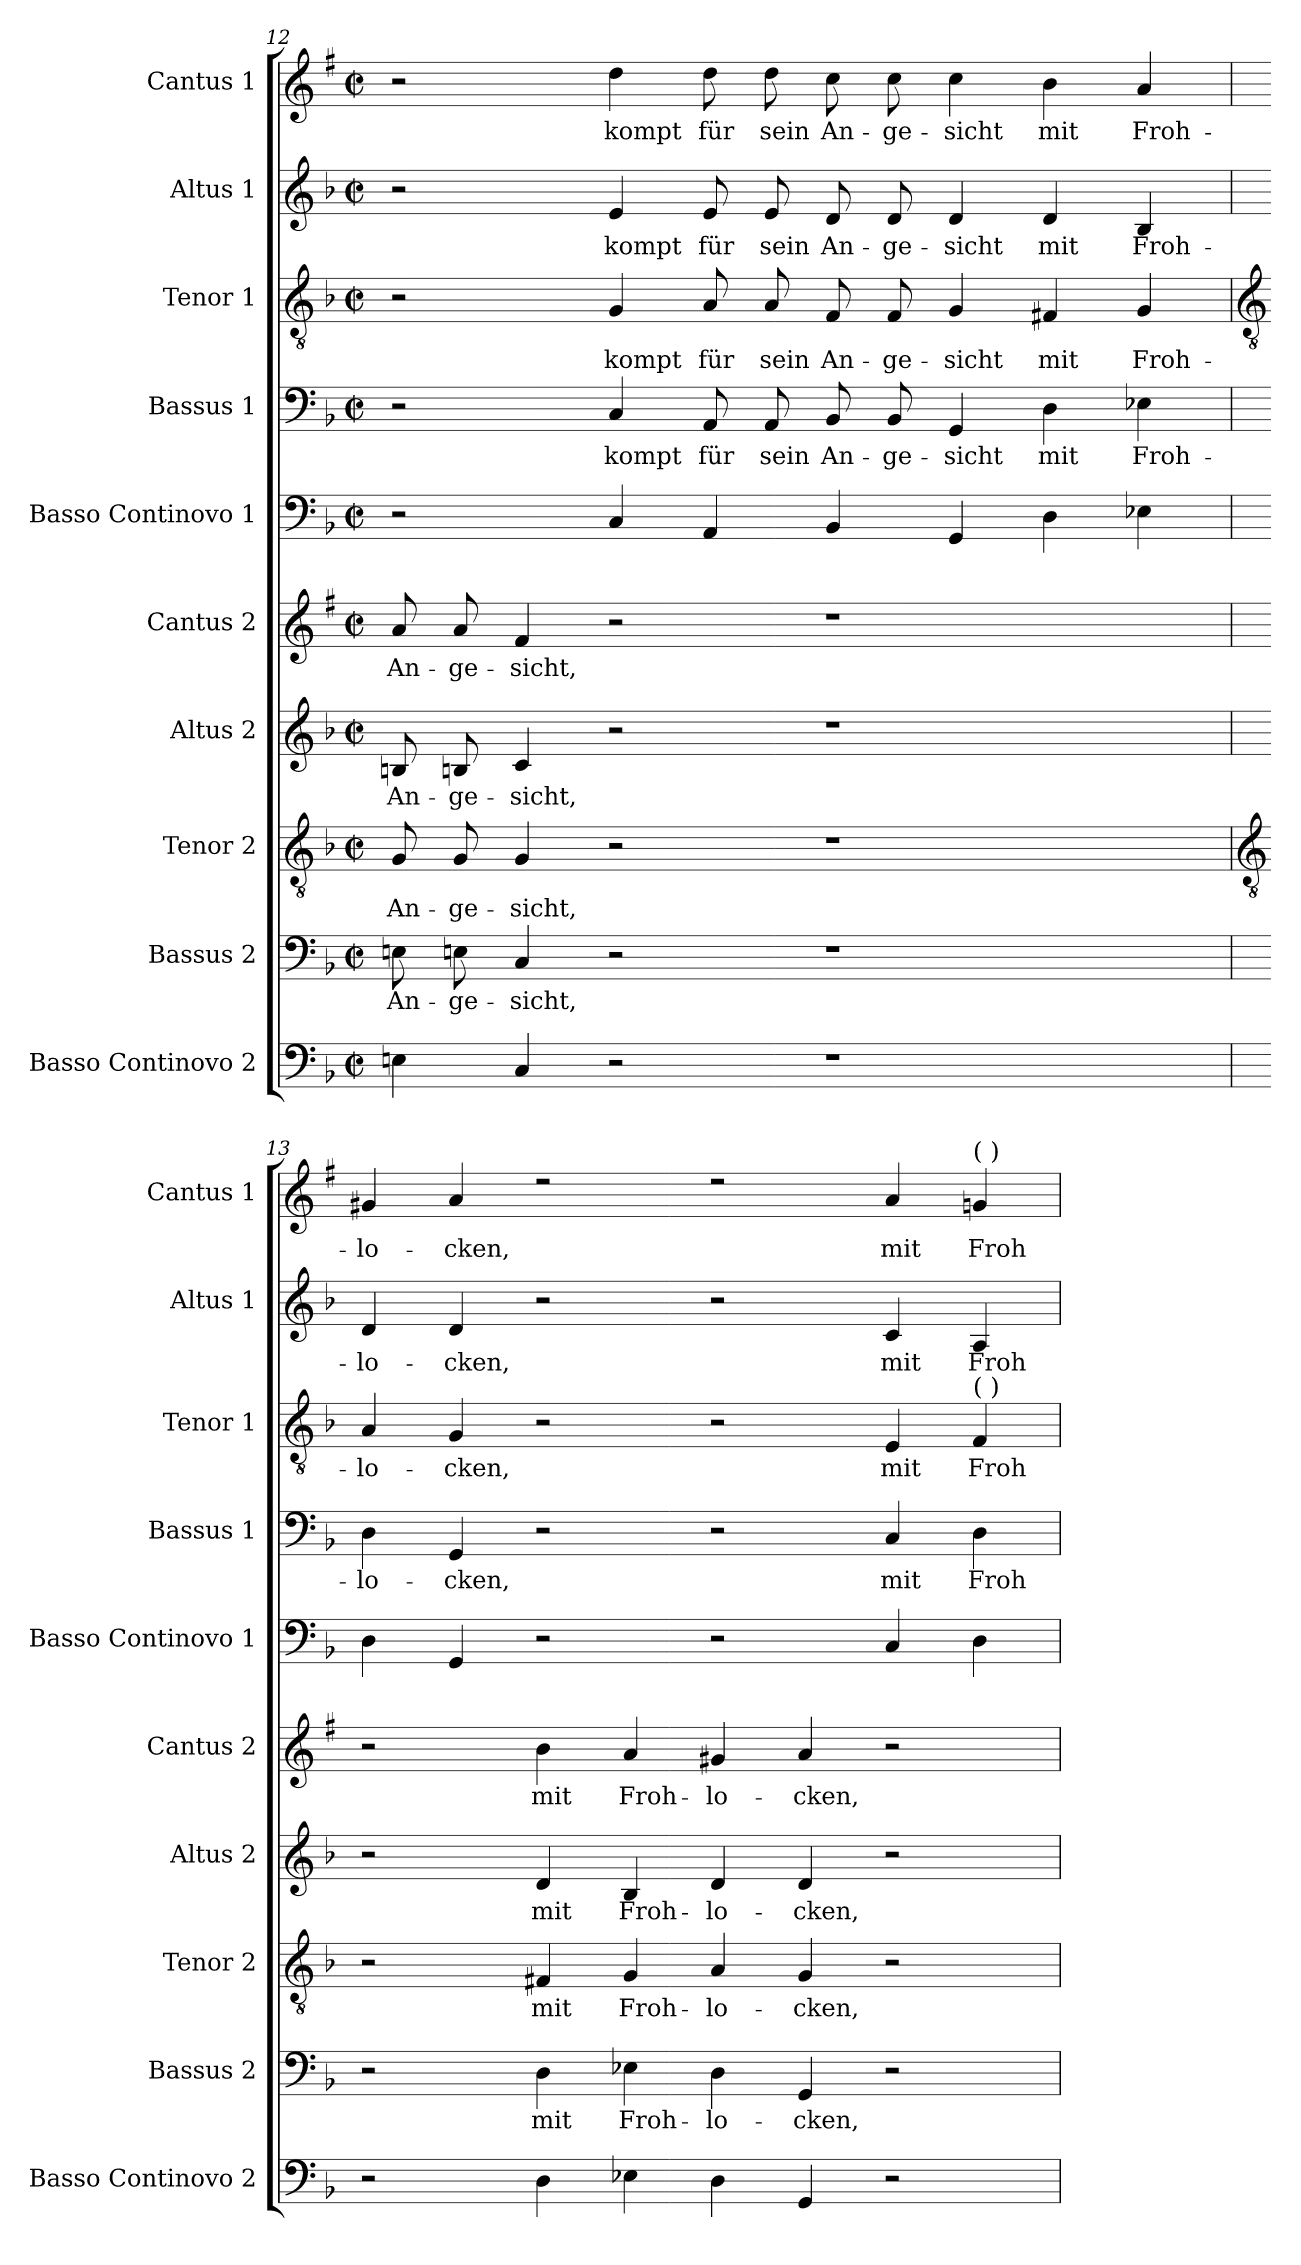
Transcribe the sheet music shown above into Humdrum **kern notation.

**kern	**kern	**text	**kern	**text	**kern	**text	**kern	**text	**kern	**kern	**text	**kern	**text	**kern	**text	**kern	**text
*part10	*part9	*part9	*part8	*part8	*part7	*part7	*part6	*part6	*part5	*part4	*part4	*part3	*part3	*part2	*part2	*part1	*part1
*staff10	*staff9	*staff9	*staff8	*staff8	*staff7	*staff7	*staff6	*staff6	*staff5	*staff4	*staff4	*staff3	*staff3	*staff2	*staff2	*staff1	*staff1
*I"Basso Continovo 2	*I"Bassus 2	*	*I"Tenor 2	*	*I"Altus 2	*	*I"Cantus 2	*	*I"Basso Continovo 1	*I"Bassus 1	*	*I"Tenor 1	*	*I"Altus 1	*	*I"Cantus 1	*
*I'Basso Continovo 2	*I'Bassus 2	*	*I'Tenor 2	*	*I'Altus 2	*	*I'Cantus 2	*	*I'Basso Continovo 1	*I'Bassus 1	*	*I'Tenor 1	*	*I'Altus 1	*	*I'Cantus 1	*
*clefF4	*clefF4	*	*clefGv2	*	*clefG2	*	*clefG2	*	*clefF4	*clefF4	*	*clefGv2	*	*clefG2	*	*clefG2	*
*	*	*	*	*	*	*	*ITrd1c2	*	*	*	*	*	*	*	*	*ITrd1c2	*
*k[b-]	*k[b-]	*	*k[b-]	*	*k[b-]	*	*k[b-]	*	*k[b-]	*k[b-]	*	*k[b-]	*	*k[b-]	*	*k[b-]	*
*F:	*F:	*	*F:	*	*F:	*	*F:	*	*F:	*F:	*	*F:	*	*F:	*	*F:	*
*M4/2	*M4/2	*	*M4/2	*	*M4/2	*	*M4/2	*	*M4/2	*M4/2	*	*M4/2	*	*M4/2	*	*M4/2	*
*met(c|)	*met(c|)	*	*met(c|)	*	*met(c|)	*	*met(c|)	*	*met(c|)	*met(c|)	*	*met(c|)	*	*met(c|)	*	*met(c|)	*
=12	=12	=12	=12	=12	=12	=12	=12	=12	=12	=12	=12	=12	=12	=12	=12	=12	=12
!	!	!LO:LY:b	!	!LO:LY:b	!	!LO:LY:b	!	!LO:LY:b	!	!	!	!	!	!	!	!	!
4En	8En	An-	8G	An-	8Bn	An-	8g	An-	2r	2r	.	2r	.	2r	.	2r	.
!	!	!LO:LY:b	!	!LO:LY:b	!	!LO:LY:b	!	!LO:LY:b	!	!	!	!	!	!	!	!	!
.	8En	-ge-	8G	-ge-	8Bn	-ge-	8g	-ge-	.	.	.	.	.	.	.	.	.
!	!	!LO:LY:b	!	!LO:LY:b	!	!LO:LY:b	!	!LO:LY:b	!	!	!	!	!	!	!	!	!
4C	4C	-sicht,	4G	-sicht,	4c	-sicht,	4e	-sicht,	.	.	.	.	.	.	.	.	.
!	!	!	!	!	!	!	!	!	!	!	!LO:LY:b	!	!LO:LY:b	!	!LO:LY:b	!	!LO:LY:b
2r	2r	.	2r	.	2r	.	2r	.	4C	4C	kompt	4G	kompt	4e	kompt	4cc	kompt
!	!	!	!	!	!	!	!	!	!	!	!LO:LY:b	!	!LO:LY:b	!	!LO:LY:b	!	!LO:LY:b
.	.	.	.	.	.	.	.	.	4AA	8AA	für	8A	für	8e	für	8cc	für
!	!	!	!	!	!	!	!	!	!	!	!LO:LY:b	!	!LO:LY:b	!	!LO:LY:b	!	!LO:LY:b
.	.	.	.	.	.	.	.	.	.	8AA	sein	8A	sein	8e	sein	8cc	sein
!	!	!	!	!	!	!	!	!	!	!	!LO:LY:b	!	!LO:LY:b	!	!LO:LY:b	!	!LO:LY:b
1r	1r	.	1r	.	1r	.	1r	.	4BB-	8BB-	An-	8F	An-	8d	An-	8b-	An-
!	!	!	!	!	!	!	!	!	!	!	!LO:LY:b	!	!LO:LY:b	!	!LO:LY:b	!	!LO:LY:b
.	.	.	.	.	.	.	.	.	.	8BB-	-ge-	8F	-ge-	8d	-ge-	8b-	-ge-
!	!	!	!	!	!	!	!	!	!	!	!LO:LY:b	!	!LO:LY:b	!	!LO:LY:b	!	!LO:LY:b
.	.	.	.	.	.	.	.	.	4GG	4GG	-sicht	4G	-sicht	4d	-sicht	4b-	-sicht
!	!	!	!	!	!	!	!	!	!	!	!LO:LY:b	!	!LO:LY:b	!	!LO:LY:b	!	!LO:LY:b
.	.	.	.	.	.	.	.	.	4D	4D	mit	4F#X	mit	4d	mit	4a	mit
!	!	!	!	!	!	!	!	!	!	!	!LO:LY:b	!	!LO:LY:b	!	!LO:LY:b	!	!LO:LY:b
.	.	.	.	.	.	.	.	.	4E-X	4E-X	Froh-	4G	Froh-	4B-	Froh-	4g	Froh-
!!LO:LB:g=z
=13	=13	=13	=13	=13	=13	=13	=13	=13	=13	=13	=13	=13	=13	=13	=13	=13	=13
*	*	*	*clefGv2	*	*	*	*	*	*	*	*	*clefGv2	*	*	*	*	*
!	!	!	!	!	!	!	!	!	!	!	!LO:LY:b	!	!LO:LY:b	!	!LO:LY:b	!	!LO:LY:b
*	*	*	*	*	*	*	*	*	*	*	*	*	*	*	*	*^	*
2r	2r	.	2r	.	2r	.	2r	.	4D	4D	-lo-	4A	-lo-	4d	-lo-	4f#X	0ryy	-lo-
!	!	!	!	!	!	!	!	!	!	!	!LO:LY:b	!	!LO:LY:b	!	!LO:LY:b	!	!	!LO:LY:b
.	.	.	.	.	.	.	.	.	4GG	4GG	-cken,	4G	-cken,	4d	-cken,	4g	.	-cken,
!	!	!LO:LY:b	!	!LO:LY:b	!	!LO:LY:b	!	!LO:LY:b	!	!	!	!	!	!	!	!	!	!
4D	4D	mit	4F#X	mit	4d	mit	4a	mit	2r	2r	.	2r	.	2r	.	2r	.	.
!	!	!LO:LY:b	!	!LO:LY:b	!	!LO:LY:b	!	!LO:LY:b	!	!	!	!	!	!	!	!	!	!
4E-X	4E-X	Froh-	4G	Froh-	4B-	Froh-	4g	Froh-	.	.	.	.	.	.	.	.	.	.
!	!	!LO:LY:b	!	!LO:LY:b	!	!LO:LY:b	!	!LO:LY:b	!	!	!	!	!	!	!	!	!	!
4D	4D	-lo-	4A	-lo-	4d	-lo-	4f#X	-lo-	2r	2r	.	2r	.	2r	.	2r	.	.
!	!	!LO:LY:b	!	!LO:LY:b	!	!LO:LY:b	!	!LO:LY:b	!	!	!	!	!	!	!	!	!	!
4GG	4GG	-cken,	4G	-cken,	4d	-cken,	4g	-cken,	.	.	.	.	.	.	.	.	.	.
!	!	!	!	!	!	!	!	!	!	!	!LO:LY:b	!	!LO:LY:b	!	!LO:LY:b	!	!	!LO:LY:b
2r	2r	.	2r	.	2r	.	2r	.	4C	4C	mit	4E	mit	4c	mit	4g	.	mit
!	!	!	!	!	!	!	!	!	!	!	!	!	!	!	!	!LO:TX:a:t=(  )	!	!
!	!	!	!	!	!	!	!	!	!	!	!	!LO:TX:a:t=(  )	!	!	!	!	!	!
!	!	!	!	!	!	!	!	!	!	!	!LO:LY:b	!	!LO:LY:b	!	!LO:LY:b	!	!	!LO:LY:b
.	.	.	.	.	.	.	.	.	4D	4D	Froh-	4F	Froh-	4A	Froh-	4f	.	Froh-
*	*	*	*	*	*	*	*	*	*	*	*	*	*	*	*	*v	*v	*
=	=	=	=	=	=	=	=	=	=	=	=	=	=	=	=	=	=
*-	*-	*-	*-	*-	*-	*-	*-	*-	*-	*-	*-	*-	*-	*-	*-	*-	*-
